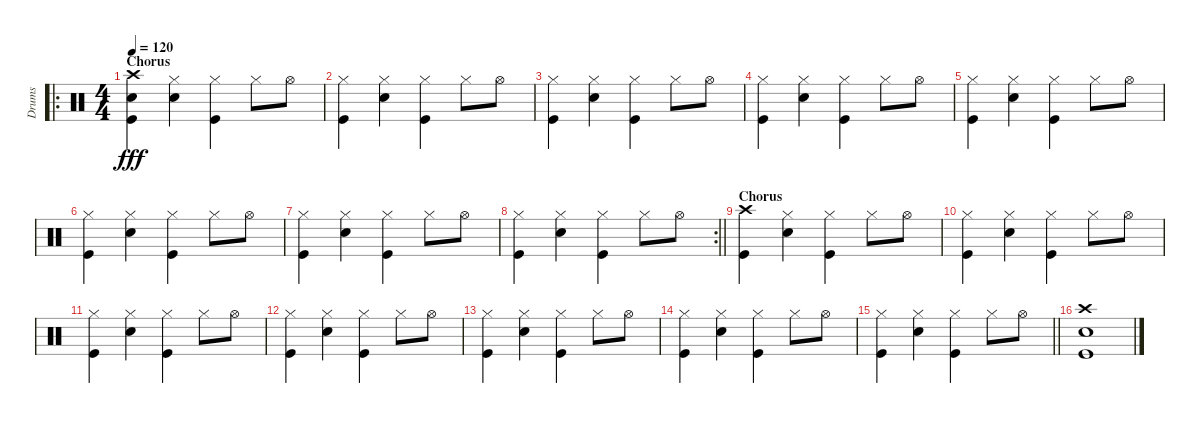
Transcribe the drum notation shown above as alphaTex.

\track ("Drums" "Drums") {instrument percussion}
\staff {score}
\articulation defaults
\ro
\ts (4 4)
\section ("" "Chorus")
\tempo 120
\clef neutral
\ks c
("Crash high (hit)" "Snare (hit) 2" "Kick (hit)").4{dy fff} ("Hi-Hat (closed)" "Snare (hit) 2").4 ("Hi-Hat (closed)" "Kick (hit)").4 "Hi-Hat (closed)".8 "Hi-Hat (open)".8 |
("Hi-Hat (closed)" "Kick (hit)").4 ("Hi-Hat (closed)" "Snare (hit) 2").4 ("Hi-Hat (closed)" "Kick (hit)").4 "Hi-Hat (closed)".8 "Hi-Hat (open)".8 |
("Hi-Hat (closed)" "Kick (hit)").4 ("Hi-Hat (closed)" "Snare (hit) 2").4 ("Hi-Hat (closed)" "Kick (hit)").4 "Hi-Hat (closed)".8 "Hi-Hat (open)".8 |
("Hi-Hat (closed)" "Kick (hit)").4 ("Hi-Hat (closed)" "Snare (hit) 2").4 ("Hi-Hat (closed)" "Kick (hit)").4 "Hi-Hat (closed)".8 "Hi-Hat (open)".8 |
("Hi-Hat (closed)" "Kick (hit)").4 ("Hi-Hat (closed)" "Snare (hit) 2").4 ("Hi-Hat (closed)" "Kick (hit)").4 "Hi-Hat (closed)".8 "Hi-Hat (open)".8 |
("Hi-Hat (closed)" "Kick (hit)").4 ("Hi-Hat (closed)" "Snare (hit) 2").4 ("Hi-Hat (closed)" "Kick (hit)").4 "Hi-Hat (closed)".8 "Hi-Hat (open)".8 |
("Hi-Hat (closed)" "Kick (hit)").4 ("Hi-Hat (closed)" "Snare (hit) 2").4 ("Hi-Hat (closed)" "Kick (hit)").4 "Hi-Hat (closed)".8 "Hi-Hat (open)".8 |
\rc 2
\barLineRight lightlight
("Hi-Hat (closed)" "Kick (hit)").4 ("Hi-Hat (closed)" "Snare (hit) 2").4 ("Hi-Hat (closed)" "Kick (hit)").4 "Hi-Hat (closed)".8 "Hi-Hat (open)".8 |
\section ("" "Chorus")
("Crash high (hit)" "Kick (hit)").4 ("Hi-Hat (closed)" "Snare (hit) 2").4 ("Hi-Hat (closed)" "Kick (hit)").4 "Hi-Hat (closed)".8 "Hi-Hat (open)".8 |
("Hi-Hat (closed)" "Kick (hit)").4 ("Hi-Hat (closed)" "Snare (hit) 2").4 ("Hi-Hat (closed)" "Kick (hit)").4 "Hi-Hat (closed)".8 "Hi-Hat (open)".8 |
("Hi-Hat (closed)" "Kick (hit)").4 ("Hi-Hat (closed)" "Snare (hit) 2").4 ("Hi-Hat (closed)" "Kick (hit)").4 "Hi-Hat (closed)".8 "Hi-Hat (open)".8 |
("Hi-Hat (closed)" "Kick (hit)").4 ("Hi-Hat (closed)" "Snare (hit) 2").4 ("Hi-Hat (closed)" "Kick (hit)").4 "Hi-Hat (closed)".8 "Hi-Hat (open)".8 |
("Hi-Hat (closed)" "Kick (hit)").4 ("Hi-Hat (closed)" "Snare (hit) 2").4 ("Hi-Hat (closed)" "Kick (hit)").4 "Hi-Hat (closed)".8 "Hi-Hat (open)".8 |
("Hi-Hat (closed)" "Kick (hit)").4 ("Hi-Hat (closed)" "Snare (hit) 2").4 ("Hi-Hat (closed)" "Kick (hit)").4 "Hi-Hat (closed)".8 "Hi-Hat (open)".8 |
\barLineRight lightlight
("Hi-Hat (closed)" "Kick (hit)").4 ("Hi-Hat (closed)" "Snare (hit) 2").4 ("Hi-Hat (closed)" "Kick (hit)").4 "Hi-Hat (closed)".8 "Hi-Hat (open)".8 |
("Crash high (hit)" "Snare (hit) 2" "Kick (hit)").1
